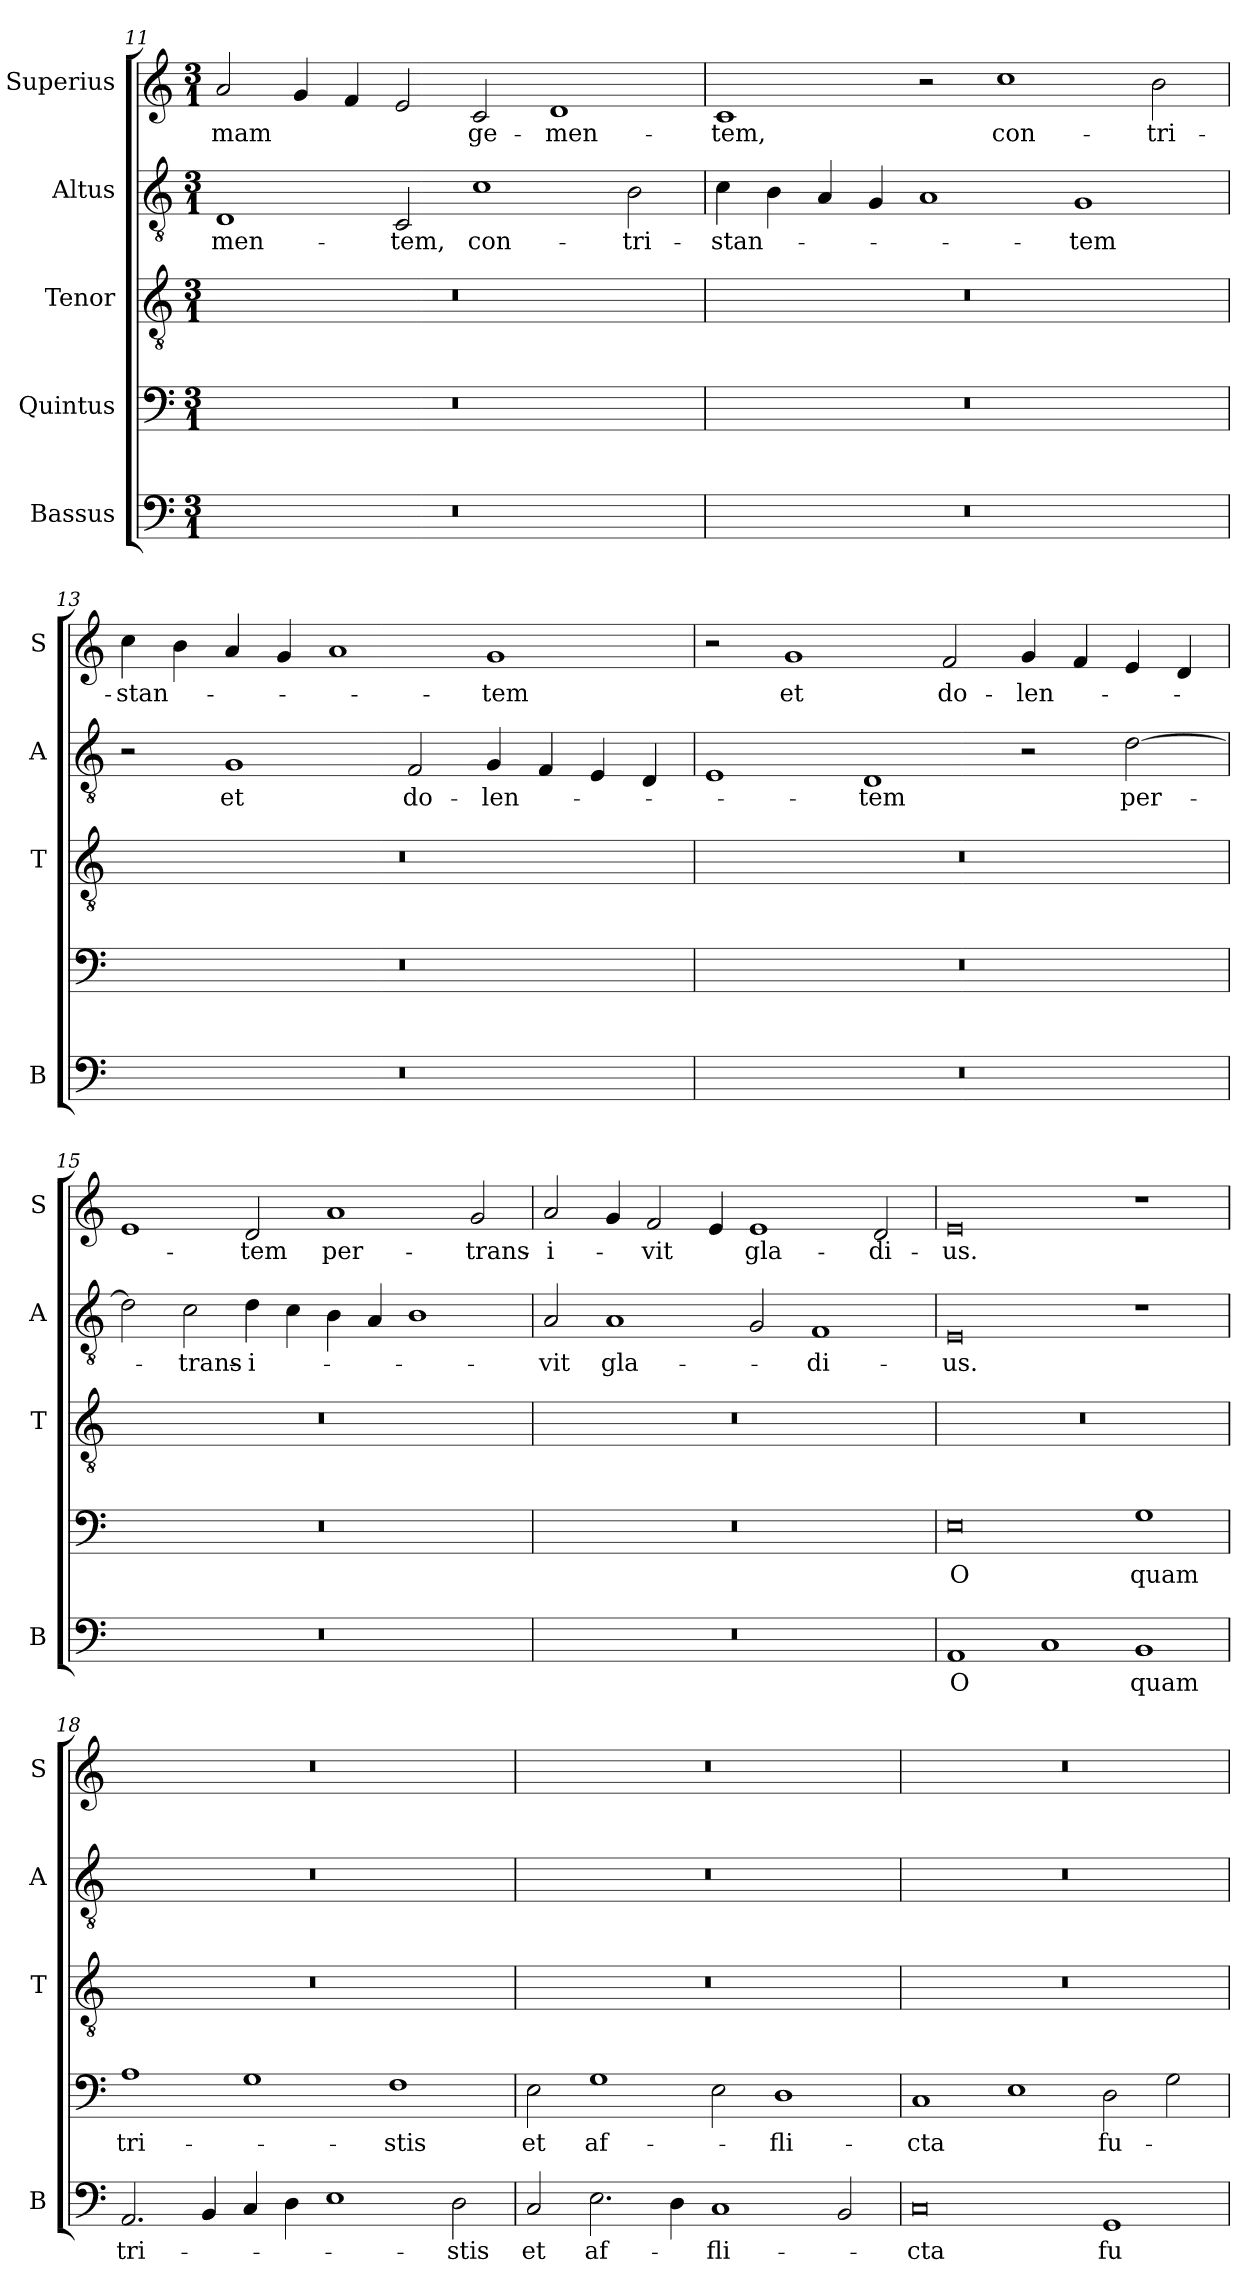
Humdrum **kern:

**kern	**text	**kern	**text	**kern	**kern	**text	**kern	**text
*part5	*part5	*part4	*part4	*part3	*part2	*part2	*part1	*part1
*staff5	*staff5	*staff4	*staff4	*staff3	*staff2	*staff2	*staff1	*staff1
*I"Bassus	*	*I"Quintus	*	*I"Tenor	*I"Altus	*	*I"Superius	*
*I'B	*	*	*	*I'T	*I'A	*	*I'S	*
*clefF4	*	*clefF4	*	*clefGv2	*clefGv2	*	*clefG2	*
*k[]	*	*k[]	*	*k[]	*k[]	*	*k[]	*
*M3/1	*	*M3/1	*	*M3/1	*M3/1	*	*M3/1	*
=11	=11	=11	=11	=11	=11	=11	=11	=11
0.r	.	0.r	.	0.r	1D	-men-	2a	-mam
.	.	.	.	.	.	.	4g	.
.	.	.	.	.	.	.	4f	.
.	.	.	.	.	2C	-tem,	2e	.
.	.	.	.	.	1c	con-	2c	ge-
.	.	.	.	.	.	.	1d	-men-
.	.	.	.	.	2B	-tri-	.	.
=12	=12	=12	=12	=12	=12	=12	=12	=12
0.r	.	0.r	.	0.r	4c	-stan-	1c	-tem,
.	.	.	.	.	4B	.	.	.
.	.	.	.	.	4A	.	.	.
.	.	.	.	.	4G	.	.	.
.	.	.	.	.	1A	.	2r	.
.	.	.	.	.	.	.	1cc	con-
.	.	.	.	.	1G	-tem	.	.
.	.	.	.	.	.	.	2b	-tri-
=13	=13	=13	=13	=13	=13	=13	=13	=13
0.r	.	0.r	.	0.r	2r	.	4cc	-stan-
.	.	.	.	.	.	.	4b	.
.	.	.	.	.	1G	et	4a	.
.	.	.	.	.	.	.	4g	.
.	.	.	.	.	.	.	1a	.
.	.	.	.	.	2F	do-	.	.
.	.	.	.	.	4G	-len-	1g	-tem
.	.	.	.	.	4F	.	.	.
.	.	.	.	.	4E	.	.	.
.	.	.	.	.	4D	.	.	.
=14	=14	=14	=14	=14	=14	=14	=14	=14
0.r	.	0.r	.	0.r	1E	.	2r	.
.	.	.	.	.	.	.	1g	et
.	.	.	.	.	1D	-tem	.	.
.	.	.	.	.	.	.	2f	do-
.	.	.	.	.	2r	.	4g	-len-
.	.	.	.	.	.	.	4f	.
.	.	.	.	.	[2d	per-	4e	.
.	.	.	.	.	.	.	4d	.
=15	=15	=15	=15	=15	=15	=15	=15	=15
0.r	.	0.r	.	0.r	2d]	.	1e	.
.	.	.	.	.	2c	-trans-	.	.
.	.	.	.	.	4d	-i-	2d	-tem
.	.	.	.	.	4c	.	.	.
.	.	.	.	.	4B	.	1a	per-
.	.	.	.	.	4A	.	.	.
.	.	.	.	.	1B	.	.	.
.	.	.	.	.	.	.	2g	-trans-
=16	=16	=16	=16	=16	=16	=16	=16	=16
0.r	.	0.r	.	0.r	2A	-vit	2a	-i-
.	.	.	.	.	1A	gla-	4g	.
.	.	.	.	.	.	.	2f	-vit
.	.	.	.	.	.	.	4e	.
.	.	.	.	.	2G	.	1e	gla-
.	.	.	.	.	1F	-di-	.	.
.	.	.	.	.	.	.	2d	-di-
=17	=17	=17	=17	=17	=17	=17	=17	=17
!	!LO:LY:i	!	!	!	!	!	!	!
1AA	O	0E	O	0.r	0E	-us.	0e	-us.
1C	.	.	.	.	.	.	.	.
!	!LO:LY:i	!	!	!	!	!	!	!
1BB	quam	1G	quam	.	1r	.	1r	.
=18	=18	=18	=18	=18	=18	=18	=18	=18
!	!LO:LY:i	!	!	!	!	!	!	!
2.AA	tri-	1A	tri-	0.r	0.r	.	0.r	.
4BB	.	.	.	.	.	.	.	.
4C	.	1G	.	.	.	.	.	.
4D	.	.	.	.	.	.	.	.
1E	.	.	.	.	.	.	.	.
.	.	1F	-stis	.	.	.	.	.
!	!LO:LY:i	!	!	!	!	!	!	!
2D	-stis	.	.	.	.	.	.	.
=19	=19	=19	=19	=19	=19	=19	=19	=19
!	!LO:LY:i	!	!	!	!	!	!	!
2C	et	2E	et	0.r	0.r	.	0.r	.
!	!LO:LY:i	!	!	!	!	!	!	!
2.E	af-	1G	af-	.	.	.	.	.
4D	.	.	.	.	.	.	.	.
!	!LO:LY:i	!	!	!	!	!	!	!
1C	-fli-	2E	.	.	.	.	.	.
.	.	1D	-fli-	.	.	.	.	.
2BB	.	.	.	.	.	.	.	.
=20	=20	=20	=20	=20	=20	=20	=20	=20
!	!LO:LY:i	!	!	!	!	!	!	!
0C	-cta	1C	-cta	0.r	0.r	.	0.r	.
.	.	1E	.	.	.	.	.	.
!	!LO:LY:i	!	!	!	!	!	!	!
1GG	fu-	2D	fu-	.	.	.	.	.
.	.	2G	.	.	.	.	.	.
=	=	=	=	=	=	=	=	=
*-	*-	*-	*-	*-	*-	*-	*-	*-
